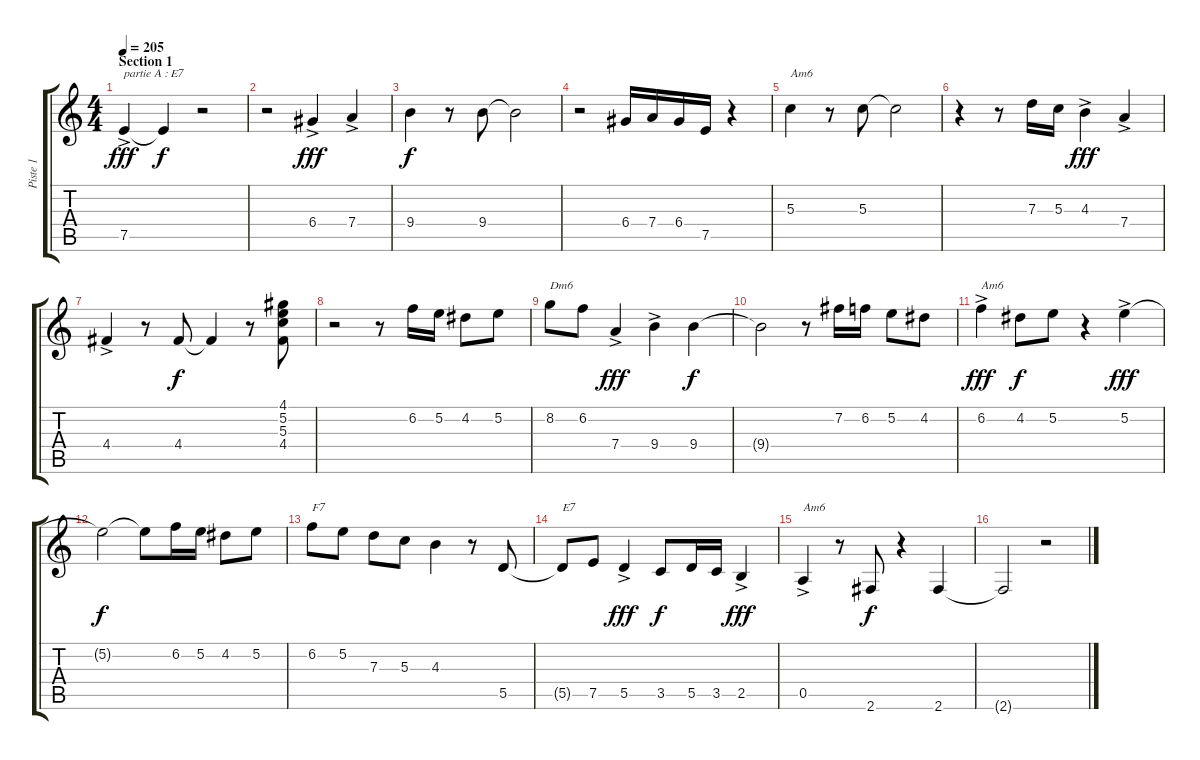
\track ("Piste 1" "Piste 1") {instrument acousticguitarnylon}
\staff {score tabs}
\tuning (E4 B3 G3 D3 A2 E2) {hide}
\ts (4 4)
\section ("" "Section 1")
\tempo 205
\clef g2
\ks c
7.5{ac}.4{txt "partie A : E7" dy fff instrument acousticguitarnylon} 7.5{t}.4{dy f} r.2 |
r.2 6.4{ac}.4{dy fff} 7.4{ac}.4 |
9.4.4{dy f} r.8 9.4.8 9.4{t}.2 |
r.2 6.4.16 7.4.16 6.4.16 7.5.16 r.4 |
5.3.4{txt "Am6"} r.8 5.3.8 5.3{t}.2 |
r.4 r.8 7.3.16 5.3.16 4.3{ac}.4{dy fff} 7.4{ac}.4 |
4.4{ac}.4 r.8 4.4.8{dy f} 4.4{t}.4 r.8 (4.1 5.2 5.3 4.4).8 |
r.2 r.8 6.2.16 5.2.16 4.2.8 5.2.8 |
8.2.8{txt "Dm6"} 6.2.8 7.4{ac}.4{dy fff} 9.4{ac}.4 9.4.4{dy f} |
9.4{t}.2 r.8 7.2.16 6.2.16 5.2.8 4.2.8 |
6.2{ac}.4{txt "Am6" dy fff} 4.2.8{dy f} 5.2.8 r.4 5.2{ac}.4{dy fff} |
5.2{t}.2{dy f} 5.2{t}.8 6.2.16 5.2.16 4.2.8 5.2.8 |
6.2.8{txt "F7"} 5.2.8 7.3.8 5.3.8 4.3.4 r.8 5.5.8 |
5.5{t}.8{txt "E7"} 7.5.8 5.5{ac}.4{dy fff} 3.5.8{dy f} 5.5.16 3.5.16 2.5{ac}.4{dy fff} |
0.5{ac}.4{txt "Am6"} r.8 2.6.8{dy f} r.4 2.6.4 |
2.6{t}.2 r.2
